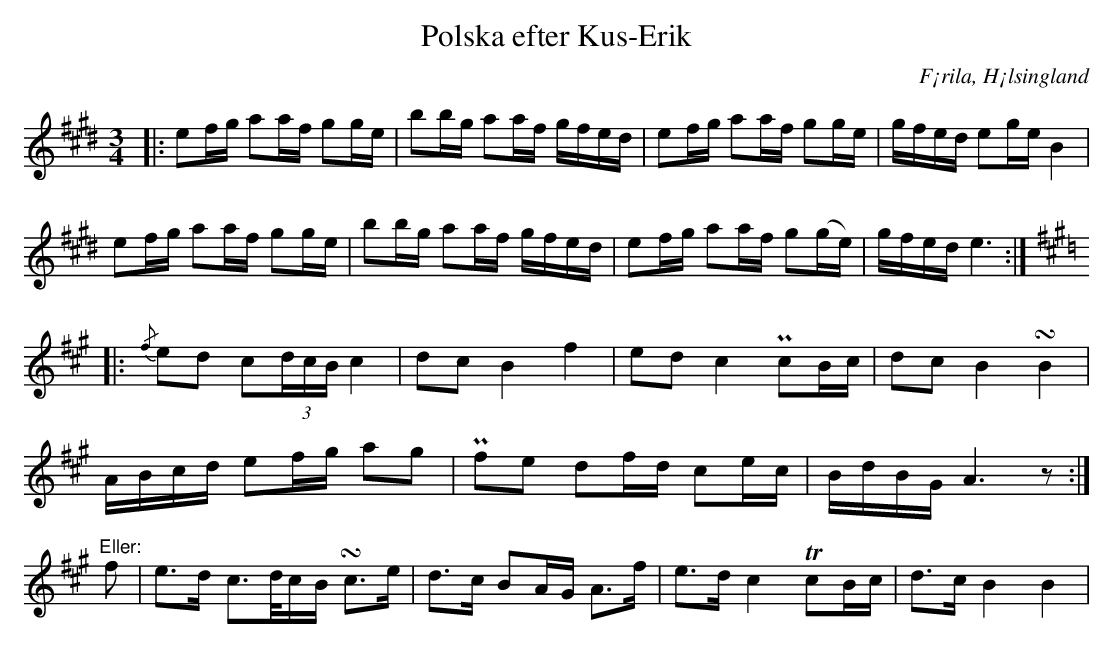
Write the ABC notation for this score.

X:1
T: Polska efter Kus-Erik
O: F¡rila, H¡lsingland
M: 3/4
L: 1/16
K: E
|: e2fg a2af g2ge | b2bg a2af gfed | e2fg a2af g2ge | gfed e2ge B4 |
   e2fg a2af g2ge | b2bg a2af gfed | e2fg a2af g2(ge) | gfed e6 :|
K: A
             |: {/f}e2d2 c2(3dcB   c4    | d2c2  B4   f4    | e2d2  c4 Pc2Bc  | d2c2  B4 !turn!B4 |
                ABcd     e2fg a2g2        | Pf2e2 d2fd c2ec  | BdBG  A6 z2    :|
"^Eller:" f2 |  e2>d2    c2>dcB   !turn!c2>e2 | d2>c2 B2AG A2>f2 | e2>d2 c4 Tc2Bc  | d2>c2 B4 B4       |
